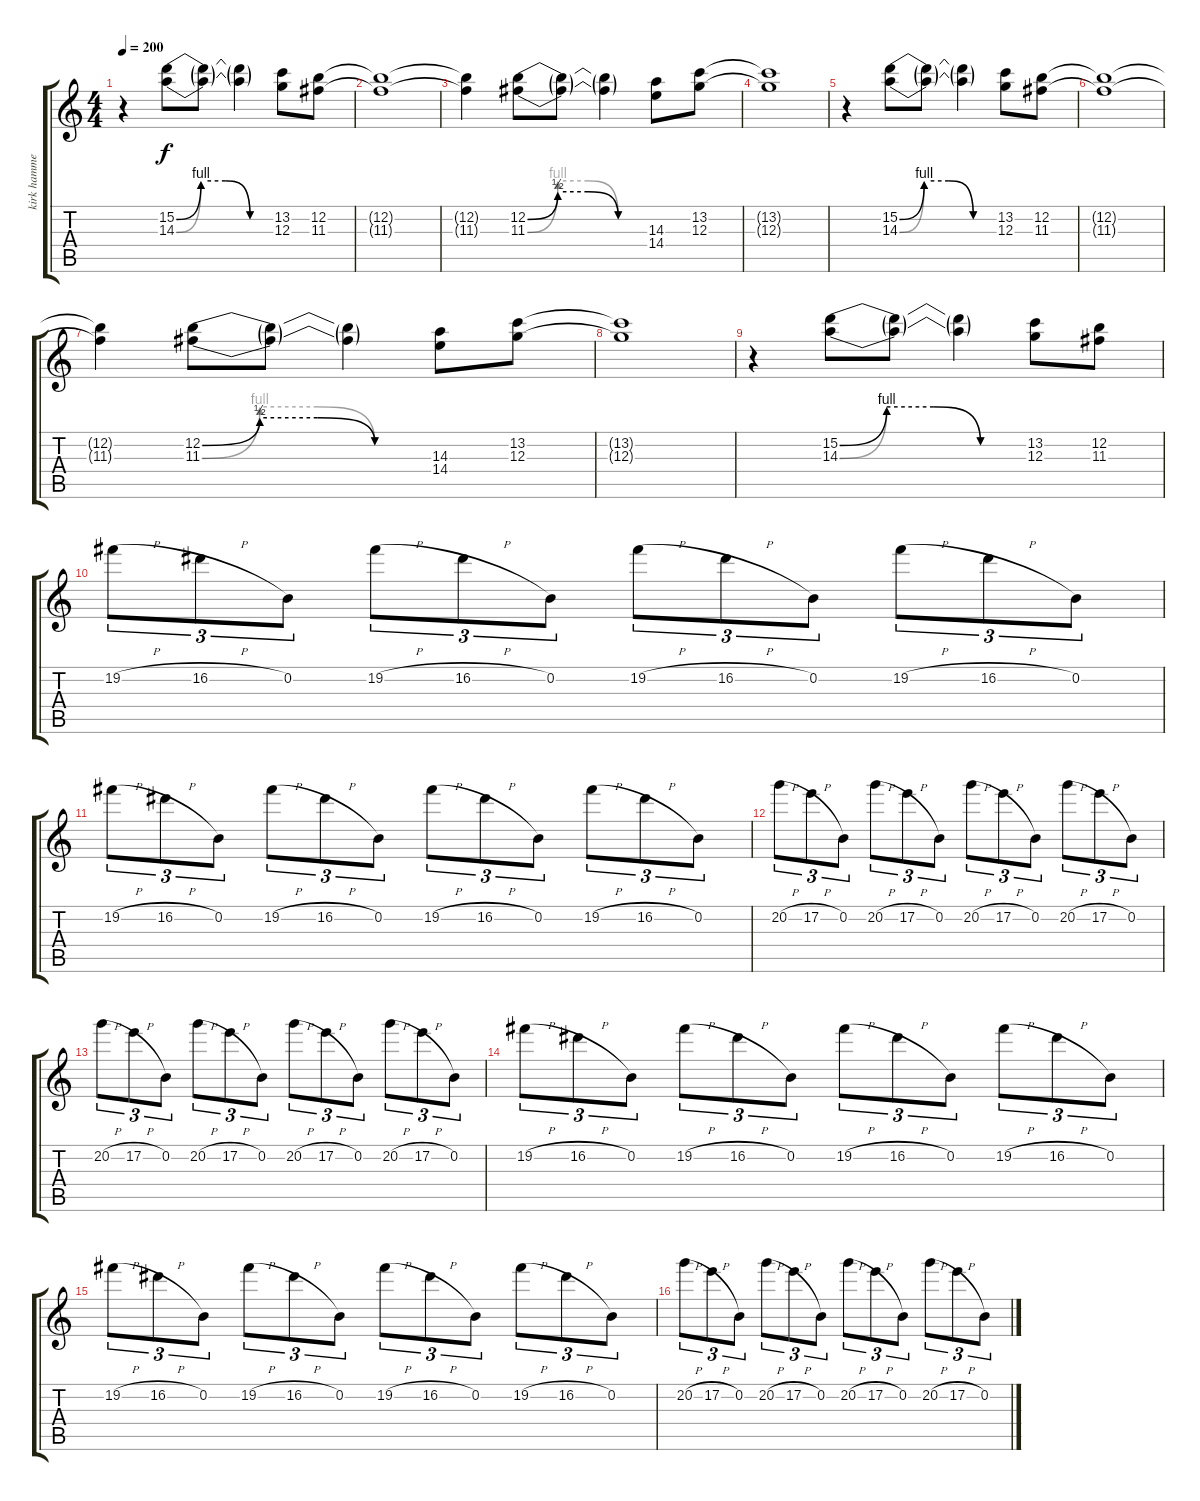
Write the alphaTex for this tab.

\track ("kirk hammett" "kirk hamme") {instrument distortionguitar}
\staff {score tabs}
\tuning (E4 B3 G3 D3 A2 E2) {hide}
\ts (4 4)
\tempo 200
\clef g2
\ks c
r.4{dy f} (15.2{be (custom 0 0 15 4 30 4 45 0 60 0)} 14.3{be (custom 0 0 15 4 30 4 45 0 60 0)}).8 (15.2{t} 14.3{t}).8 (15.2{t} 14.3{t}).4 (13.2 12.3).8 (12.2 11.3).8 |
(12.2{t} 11.3{t}).1 |
(12.2{t} 11.3{t}).4 (12.2{be (custom 0 0 15 2 30 2 45 0 60 0)} 11.3{be (custom 0 0 15 4 30 4 45 0 60 0)}).8 (12.2{t} 11.3{t}).8 (12.2{t} 11.3{t}).4 (14.3 14.4).8 (13.2 12.3).8 |
(13.2{t} 12.3{t}).1 |
r.4 (15.2{be (custom 0 0 15 4 30 4 45 0 60 0)} 14.3{be (custom 0 0 15 4 30 4 45 0 60 0)}).8 (15.2{t} 14.3{t}).8 (15.2{t} 14.3{t}).4 (13.2 12.3).8 (12.2 11.3).8 |
(12.2{t} 11.3{t}).1 |
(12.2{t} 11.3{t}).4 (12.2{be (custom 0 0 15 2 30 2 45 0 60 0)} 11.3{be (custom 0 0 15 4 30 4 45 0 60 0)}).8 (12.2{t} 11.3{t}).8 (12.2{t} 11.3{t}).4 (14.3 14.4).8 (13.2 12.3).8 |
(13.2{t} 12.3{t}).1 |
r.4 (15.2{be (custom 0 0 15 4 30 4 45 0 60 0)} 14.3{be (custom 0 0 15 4 30 4 45 0 60 0)}).8 (15.2{t} 14.3{t}).8 (15.2{t} 14.3{t}).4 (13.2 12.3).8 (12.2 11.3).8 |
19.2{h}.8{tu (3 2)} 16.2{h}.8{tu (3 2)} 0.2.8{tu (3 2)} 19.2{h}.8{tu (3 2)} 16.2{h}.8{tu (3 2)} 0.2.8{tu (3 2)} 19.2{h}.8{tu (3 2)} 16.2{h}.8{tu (3 2)} 0.2.8{tu (3 2)} 19.2{h}.8{tu (3 2)} 16.2{h}.8{tu (3 2)} 0.2.8{tu (3 2)} |
19.2{h}.8{tu (3 2)} 16.2{h}.8{tu (3 2)} 0.2.8{tu (3 2)} 19.2{h}.8{tu (3 2)} 16.2{h}.8{tu (3 2)} 0.2.8{tu (3 2)} 19.2{h}.8{tu (3 2)} 16.2{h}.8{tu (3 2)} 0.2.8{tu (3 2)} 19.2{h}.8{tu (3 2)} 16.2{h}.8{tu (3 2)} 0.2.8{tu (3 2)} |
20.2{h}.8{tu (3 2)} 17.2{h}.8{tu (3 2)} 0.2.8{tu (3 2)} 20.2{h}.8{tu (3 2)} 17.2{h}.8{tu (3 2)} 0.2.8{tu (3 2)} 20.2{h}.8{tu (3 2)} 17.2{h}.8{tu (3 2)} 0.2.8{tu (3 2)} 20.2{h}.8{tu (3 2)} 17.2{h}.8{tu (3 2)} 0.2.8{tu (3 2)} |
20.2{h}.8{tu (3 2)} 17.2{h}.8{tu (3 2)} 0.2.8{tu (3 2)} 20.2{h}.8{tu (3 2)} 17.2{h}.8{tu (3 2)} 0.2.8{tu (3 2)} 20.2{h}.8{tu (3 2)} 17.2{h}.8{tu (3 2)} 0.2.8{tu (3 2)} 20.2{h}.8{tu (3 2)} 17.2{h}.8{tu (3 2)} 0.2.8{tu (3 2)} |
19.2{h}.8{tu (3 2)} 16.2{h}.8{tu (3 2)} 0.2.8{tu (3 2)} 19.2{h}.8{tu (3 2)} 16.2{h}.8{tu (3 2)} 0.2.8{tu (3 2)} 19.2{h}.8{tu (3 2)} 16.2{h}.8{tu (3 2)} 0.2.8{tu (3 2)} 19.2{h}.8{tu (3 2)} 16.2{h}.8{tu (3 2)} 0.2.8{tu (3 2)} |
19.2{h}.8{tu (3 2)} 16.2{h}.8{tu (3 2)} 0.2.8{tu (3 2)} 19.2{h}.8{tu (3 2)} 16.2{h}.8{tu (3 2)} 0.2.8{tu (3 2)} 19.2{h}.8{tu (3 2)} 16.2{h}.8{tu (3 2)} 0.2.8{tu (3 2)} 19.2{h}.8{tu (3 2)} 16.2{h}.8{tu (3 2)} 0.2.8{tu (3 2)} |
20.2{h}.8{tu (3 2)} 17.2{h}.8{tu (3 2)} 0.2.8{tu (3 2)} 20.2{h}.8{tu (3 2)} 17.2{h}.8{tu (3 2)} 0.2.8{tu (3 2)} 20.2{h}.8{tu (3 2)} 17.2{h}.8{tu (3 2)} 0.2.8{tu (3 2)} 20.2{h}.8{tu (3 2)} 17.2{h}.8{tu (3 2)} 0.2.8{tu (3 2)}
